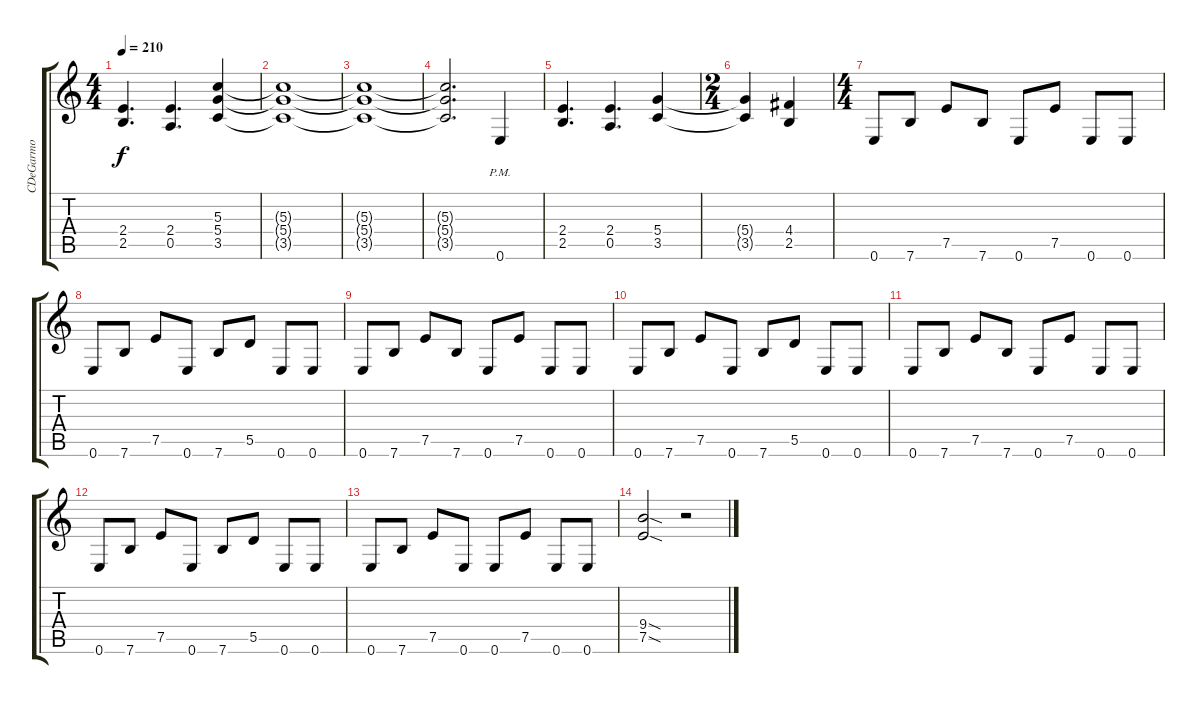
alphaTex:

\track ("CDeGarmo" "CDeGarmo") {instrument distortionguitar}
\staff {score tabs}
\tuning (E4 B3 G3 D3 A2 E2) {hide}
\ts (4 4)
\tempo 210
\clef g2
\ks c
(2.4 2.5).4{d dy f} (2.4 0.5).4{d} (5.3 5.4 3.5).4 |
(5.3{t} 5.4{t} 3.5{t}).1 |
(5.3{t} 5.4{t} 3.5{t}).1 |
(5.3{t} 5.4{t} 3.5{t}).2{d} 0.6{pm}.4 |
(2.4 2.5).4{d} (2.4 0.5).4{d} (5.4 3.5).4 |
\ts (2 4)
(5.4{t} 3.5{t}).4 (4.4 2.5).4 |
\ts (4 4)
0.6.8 7.6.8 7.5.8 7.6.8 0.6.8 7.5.8 0.6.8 0.6.8 |
0.6.8 7.6.8 7.5.8 0.6.8 7.6.8 5.5.8 0.6.8 0.6.8 |
0.6.8 7.6.8 7.5.8 7.6.8 0.6.8 7.5.8 0.6.8 0.6.8 |
0.6.8 7.6.8 7.5.8 0.6.8 7.6.8 5.5.8 0.6.8 0.6.8 |
0.6.8 7.6.8 7.5.8 7.6.8 0.6.8 7.5.8 0.6.8 0.6.8 |
0.6.8 7.6.8 7.5.8 0.6.8 7.6.8 5.5.8 0.6.8 0.6.8 |
0.6.8 7.6.8 7.5.8 0.6.8 0.6.8 7.5.8 0.6.8 0.6.8 |
(9.4{sod} 7.5{sod}).2 r.2
